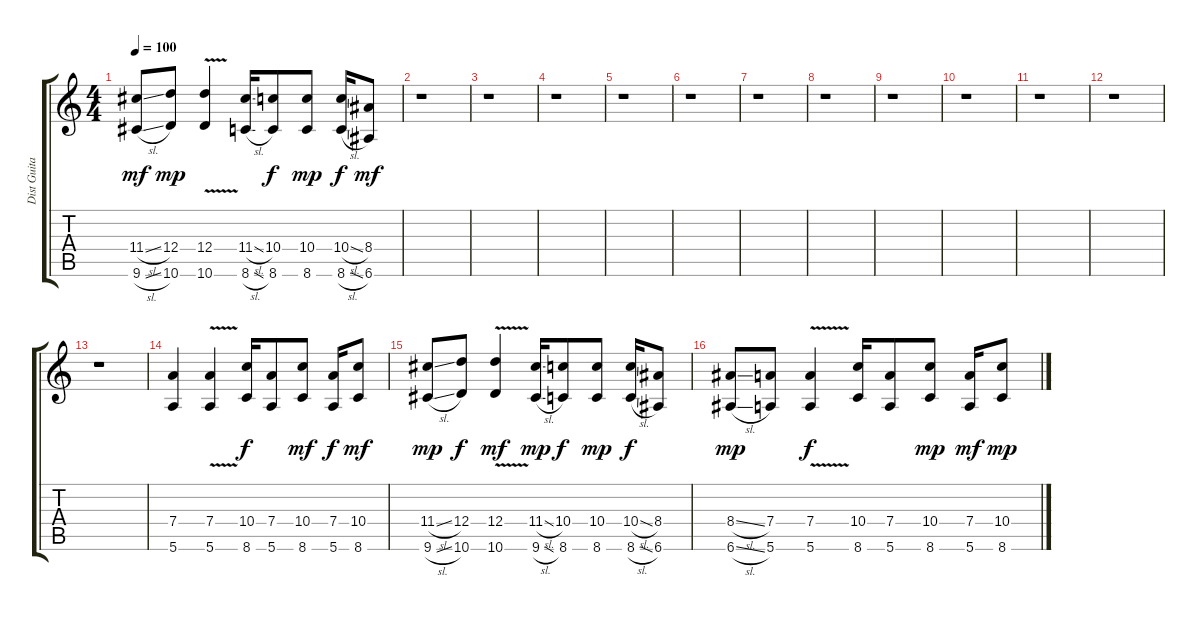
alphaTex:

\track ("Dist Guitar" "Dist Guita") {instrument distortionguitar}
\staff {score tabs}
\tuning (E4 B3 G3 D3 A2 E2) {hide}
\ts (4 4)
\tempo 100
\clef g2
\ks c
(11.4{sl} 9.6{sl}).8{dy mf} (12.4 10.6).8{dy mp} (12.4{v} 10.6).4 (11.4{sl} 8.6{sl}).16 (10.4 8.6).8{dy f} (10.4 8.6).8{dy mp} (10.4{sl} 8.6{sl}).16{dy f} (8.4 6.6).8{dy mf} |
r.1 |
r.1 |
r.1 |
r.1 |
r.1 |
r.1 |
r.1 |
r.1 |
r.1 |
r.1 |
r.1 |
r.1 |
(7.4 5.6).4 (7.4{v} 5.6).4 (10.4 8.6).16{dy f} (7.4 5.6).8 (10.4 8.6).8{dy mf} (7.4 5.6).16{dy f} (10.4 8.6).8{dy mf} |
(11.4{sl} 9.6{sl}).8{dy mp} (12.4 10.6).8{dy f} (12.4{v} 10.6).4{dy mf} (11.4{sl} 9.6{sl}).16{dy mp} (10.4 8.6).8{dy f} (10.4 8.6).8{dy mp} (10.4{sl} 8.6{sl}).16{dy f} (8.4 6.6).8 |
(8.4{sl} 6.6{sl}).8{dy mp} (7.4 5.6).8 (7.4{v} 5.6).4{dy f} (10.4 8.6).16 (7.4 5.6).8 (10.4 8.6).8{dy mp} (7.4 5.6).16{dy mf} (10.4 8.6).8{dy mp}
